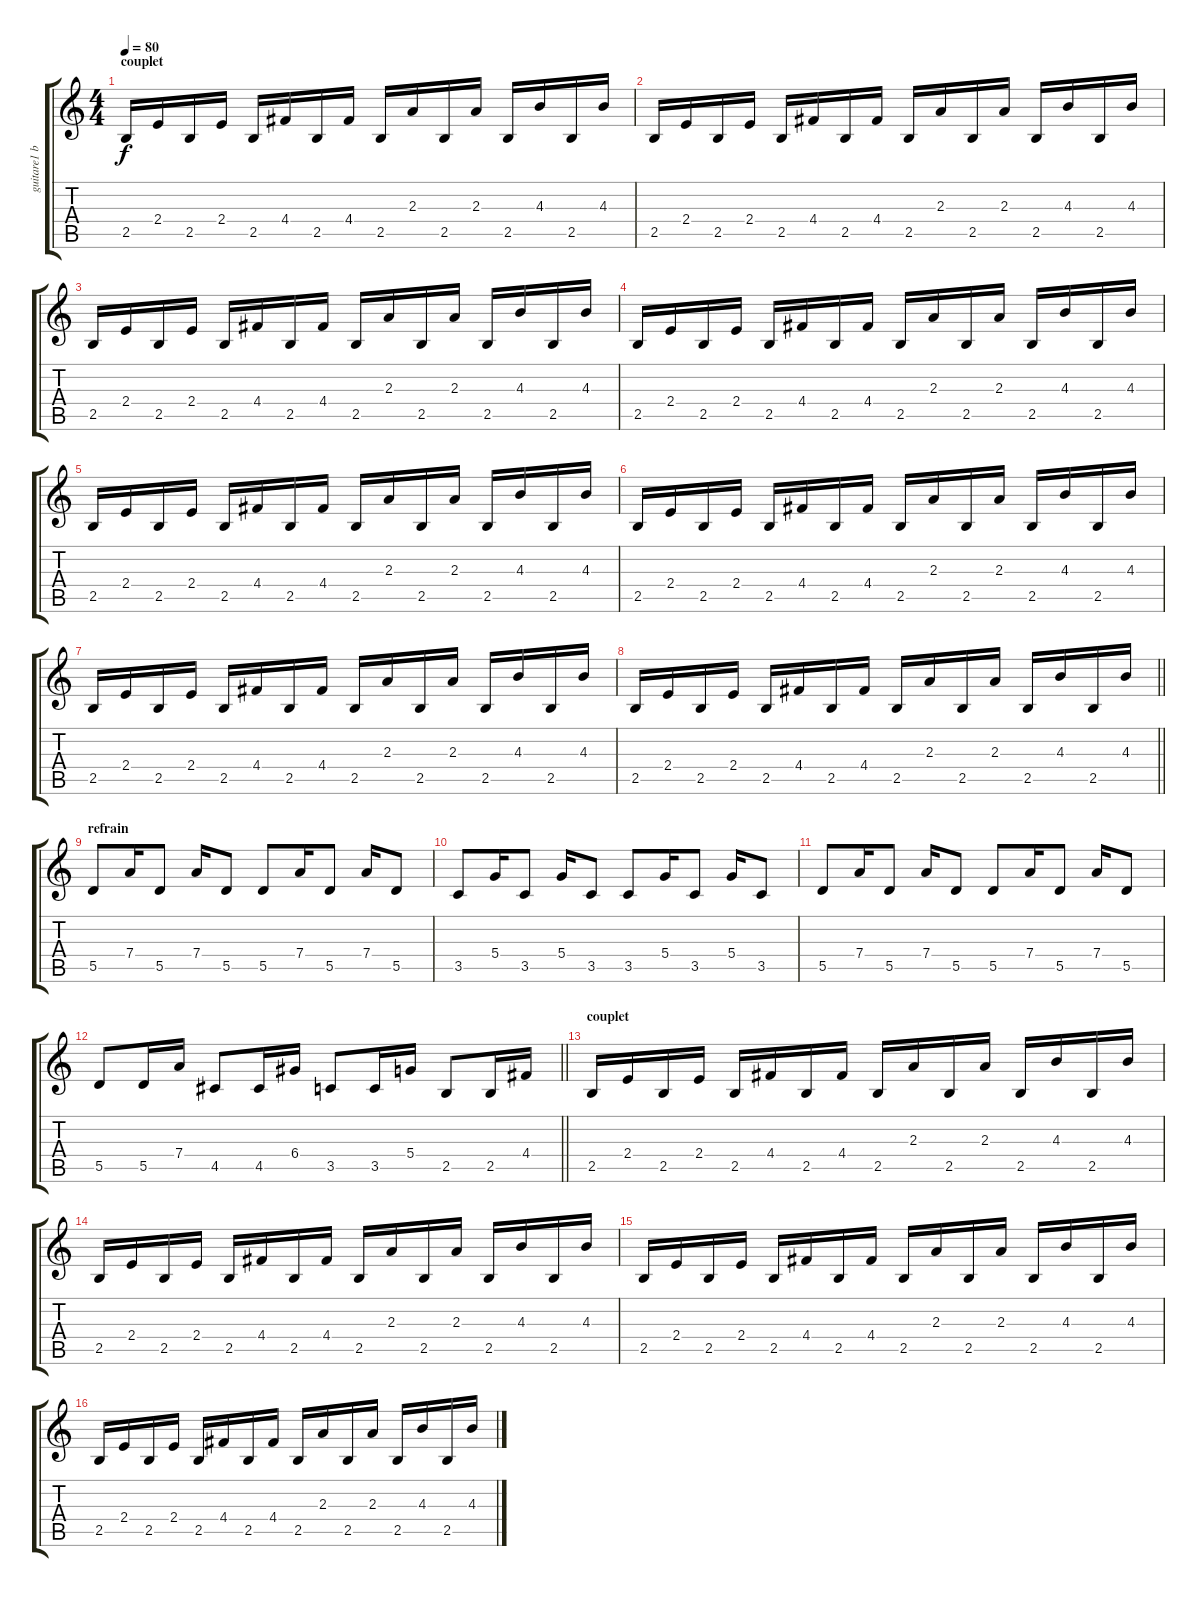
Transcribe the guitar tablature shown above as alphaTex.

\track ("guitare1 bat" "guitare1 b") {instrument overdrivenguitar}
\staff {score tabs}
\tuning (E4 B3 G3 D3 A2 E2) {hide}
\ts (4 4)
\section ("" "couplet")
\tempo 80
\clef g2
\ks c
2.5.16{dy f} 2.4.16 2.5.16 2.4.16 2.5.16 4.4.16 2.5.16 4.4.16 2.5.16 2.3.16 2.5.16 2.3.16 2.5.16 4.3.16 2.5.16 4.3.16 |
2.5.16 2.4.16 2.5.16 2.4.16 2.5.16 4.4.16 2.5.16 4.4.16 2.5.16 2.3.16 2.5.16 2.3.16 2.5.16 4.3.16 2.5.16 4.3.16 |
2.5.16 2.4.16 2.5.16 2.4.16 2.5.16 4.4.16 2.5.16 4.4.16 2.5.16 2.3.16 2.5.16 2.3.16 2.5.16 4.3.16 2.5.16 4.3.16 |
2.5.16 2.4.16 2.5.16 2.4.16 2.5.16 4.4.16 2.5.16 4.4.16 2.5.16 2.3.16 2.5.16 2.3.16 2.5.16 4.3.16 2.5.16 4.3.16 |
2.5.16 2.4.16 2.5.16 2.4.16 2.5.16 4.4.16 2.5.16 4.4.16 2.5.16 2.3.16 2.5.16 2.3.16 2.5.16 4.3.16 2.5.16 4.3.16 |
2.5.16 2.4.16 2.5.16 2.4.16 2.5.16 4.4.16 2.5.16 4.4.16 2.5.16 2.3.16 2.5.16 2.3.16 2.5.16 4.3.16 2.5.16 4.3.16 |
2.5.16 2.4.16 2.5.16 2.4.16 2.5.16 4.4.16 2.5.16 4.4.16 2.5.16 2.3.16 2.5.16 2.3.16 2.5.16 4.3.16 2.5.16 4.3.16 |
\barLineRight lightlight
2.5.16 2.4.16 2.5.16 2.4.16 2.5.16 4.4.16 2.5.16 4.4.16 2.5.16 2.3.16 2.5.16 2.3.16 2.5.16 4.3.16 2.5.16 4.3.16 |
\section ("" "refrain")
5.5.8 7.4.16 5.5.8 7.4.16 5.5.8 5.5.8 7.4.16 5.5.8 7.4.16 5.5.8 |
3.5.8 5.4.16 3.5.8 5.4.16 3.5.8 3.5.8 5.4.16 3.5.8 5.4.16 3.5.8 |
5.5.8 7.4.16 5.5.8 7.4.16 5.5.8 5.5.8 7.4.16 5.5.8 7.4.16 5.5.8 |
\barLineRight lightlight
5.5.8 5.5.16 7.4.16 4.5.8 4.5.16 6.4.16 3.5.8 3.5.16 5.4.16 2.5.8 2.5.16 4.4.16 |
\section ("" "couplet")
2.5.16 2.4.16 2.5.16 2.4.16 2.5.16 4.4.16 2.5.16 4.4.16 2.5.16 2.3.16 2.5.16 2.3.16 2.5.16 4.3.16 2.5.16 4.3.16 |
2.5.16 2.4.16 2.5.16 2.4.16 2.5.16 4.4.16 2.5.16 4.4.16 2.5.16 2.3.16 2.5.16 2.3.16 2.5.16 4.3.16 2.5.16 4.3.16 |
2.5.16 2.4.16 2.5.16 2.4.16 2.5.16 4.4.16 2.5.16 4.4.16 2.5.16 2.3.16 2.5.16 2.3.16 2.5.16 4.3.16 2.5.16 4.3.16 |
2.5.16 2.4.16 2.5.16 2.4.16 2.5.16 4.4.16 2.5.16 4.4.16 2.5.16 2.3.16 2.5.16 2.3.16 2.5.16 4.3.16 2.5.16 4.3.16
